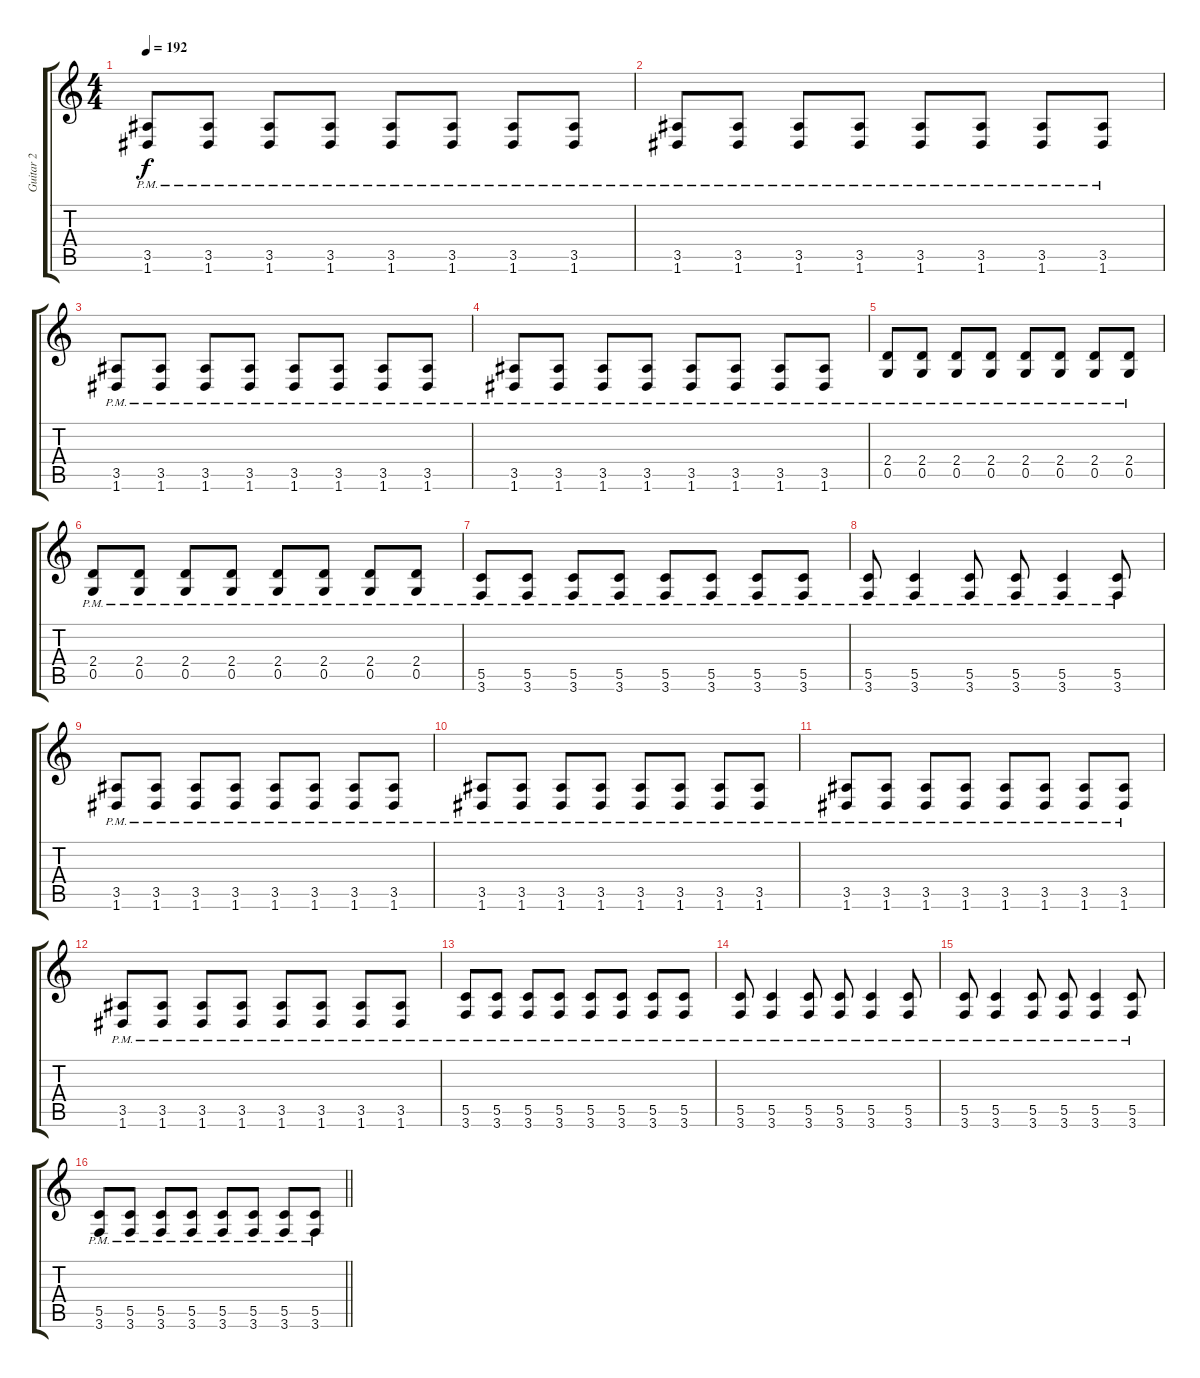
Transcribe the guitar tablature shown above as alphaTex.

\track ("Guitar 2" "Guitar 2") {instrument distortionguitar}
\staff {score tabs}
\tuning (D4 A3 F3 C3 G2 D2) {hide}
\ts (4 4)
\section ("" "")
\tempo 192
\clef g2
\ks c
(3.5{pm} 1.6{pm}).8{dy f volume 10} (3.5{pm} 1.6{pm}).8 (3.5{pm} 1.6{pm}).8 (3.5{pm} 1.6{pm}).8 (3.5{pm} 1.6{pm}).8 (3.5{pm} 1.6{pm}).8 (3.5{pm} 1.6{pm}).8 (3.5{pm} 1.6{pm}).8 |
(3.5{pm} 1.6{pm}).8 (3.5{pm} 1.6{pm}).8 (3.5{pm} 1.6{pm}).8 (3.5{pm} 1.6{pm}).8 (3.5{pm} 1.6{pm}).8 (3.5{pm} 1.6{pm}).8 (3.5{pm} 1.6{pm}).8 (3.5{pm} 1.6{pm}).8 |
(3.5{pm} 1.6{pm}).8 (3.5{pm} 1.6{pm}).8 (3.5{pm} 1.6{pm}).8 (3.5{pm} 1.6{pm}).8 (3.5{pm} 1.6{pm}).8 (3.5{pm} 1.6{pm}).8 (3.5{pm} 1.6{pm}).8 (3.5{pm} 1.6{pm}).8 |
(3.5{pm} 1.6{pm}).8 (3.5{pm} 1.6{pm}).8 (3.5{pm} 1.6{pm}).8 (3.5{pm} 1.6{pm}).8 (3.5{pm} 1.6{pm}).8 (3.5{pm} 1.6{pm}).8 (3.5{pm} 1.6{pm}).8 (3.5{pm} 1.6{pm}).8 |
(2.4{pm} 0.5{pm}).8 (2.4{pm} 0.5{pm}).8 (2.4{pm} 0.5{pm}).8 (2.4{pm} 0.5{pm}).8 (2.4{pm} 0.5{pm}).8 (2.4{pm} 0.5{pm}).8 (2.4{pm} 0.5{pm}).8 (2.4{pm} 0.5{pm}).8 |
(2.4{pm} 0.5{pm}).8 (2.4{pm} 0.5{pm}).8 (2.4{pm} 0.5{pm}).8 (2.4{pm} 0.5{pm}).8 (2.4{pm} 0.5{pm}).8 (2.4{pm} 0.5{pm}).8 (2.4{pm} 0.5{pm}).8 (2.4{pm} 0.5{pm}).8 |
(5.5{pm} 3.6{pm}).8 (5.5{pm} 3.6{pm}).8 (5.5{pm} 3.6{pm}).8 (5.5{pm} 3.6{pm}).8 (5.5{pm} 3.6{pm}).8 (5.5{pm} 3.6{pm}).8 (5.5{pm} 3.6{pm}).8 (5.5{pm} 3.6{pm}).8 |
(5.5{pm} 3.6{pm}).8 (5.5{pm} 3.6{pm}).4 (5.5{pm} 3.6{pm}).8 (5.5{pm} 3.6{pm}).8 (5.5{pm} 3.6{pm}).4 (5.5{pm} 3.6{pm}).8 |
(3.5{pm} 1.6{pm}).8 (3.5{pm} 1.6{pm}).8 (3.5{pm} 1.6{pm}).8 (3.5{pm} 1.6{pm}).8 (3.5{pm} 1.6{pm}).8 (3.5{pm} 1.6{pm}).8 (3.5{pm} 1.6{pm}).8 (3.5{pm} 1.6{pm}).8 |
(3.5{pm} 1.6{pm}).8 (3.5{pm} 1.6{pm}).8 (3.5{pm} 1.6{pm}).8 (3.5{pm} 1.6{pm}).8 (3.5{pm} 1.6{pm}).8 (3.5{pm} 1.6{pm}).8 (3.5{pm} 1.6{pm}).8 (3.5{pm} 1.6{pm}).8 |
(3.5{pm} 1.6{pm}).8 (3.5{pm} 1.6{pm}).8 (3.5{pm} 1.6{pm}).8 (3.5{pm} 1.6{pm}).8 (3.5{pm} 1.6{pm}).8 (3.5{pm} 1.6{pm}).8 (3.5{pm} 1.6{pm}).8 (3.5{pm} 1.6{pm}).8 |
(3.5{pm} 1.6{pm}).8 (3.5{pm} 1.6{pm}).8 (3.5{pm} 1.6{pm}).8 (3.5{pm} 1.6{pm}).8 (3.5{pm} 1.6{pm}).8 (3.5{pm} 1.6{pm}).8 (3.5{pm} 1.6{pm}).8 (3.5{pm} 1.6{pm}).8 |
(5.5{pm} 3.6{pm}).8 (5.5{pm} 3.6{pm}).8 (5.5{pm} 3.6{pm}).8 (5.5{pm} 3.6{pm}).8 (5.5{pm} 3.6{pm}).8 (5.5{pm} 3.6{pm}).8 (5.5{pm} 3.6{pm}).8 (5.5{pm} 3.6{pm}).8 |
(5.5{pm} 3.6{pm}).8 (5.5{pm} 3.6{pm}).4 (5.5{pm} 3.6{pm}).8 (5.5{pm} 3.6{pm}).8 (5.5{pm} 3.6{pm}).4 (5.5{pm} 3.6{pm}).8 |
(5.5{pm} 3.6{pm}).8 (5.5{pm} 3.6{pm}).4 (5.5{pm} 3.6{pm}).8 (5.5{pm} 3.6{pm}).8 (5.5{pm} 3.6{pm}).4 (5.5{pm} 3.6{pm}).8 |
\barLineRight lightlight
(5.5{pm} 3.6{pm}).8 (5.5{pm} 3.6{pm}).8 (5.5{pm} 3.6{pm}).8 (5.5{pm} 3.6{pm}).8 (5.5{pm} 3.6{pm}).8 (5.5{pm} 3.6{pm}).8 (5.5{pm} 3.6{pm}).8 (5.5{pm} 3.6{pm}).8
